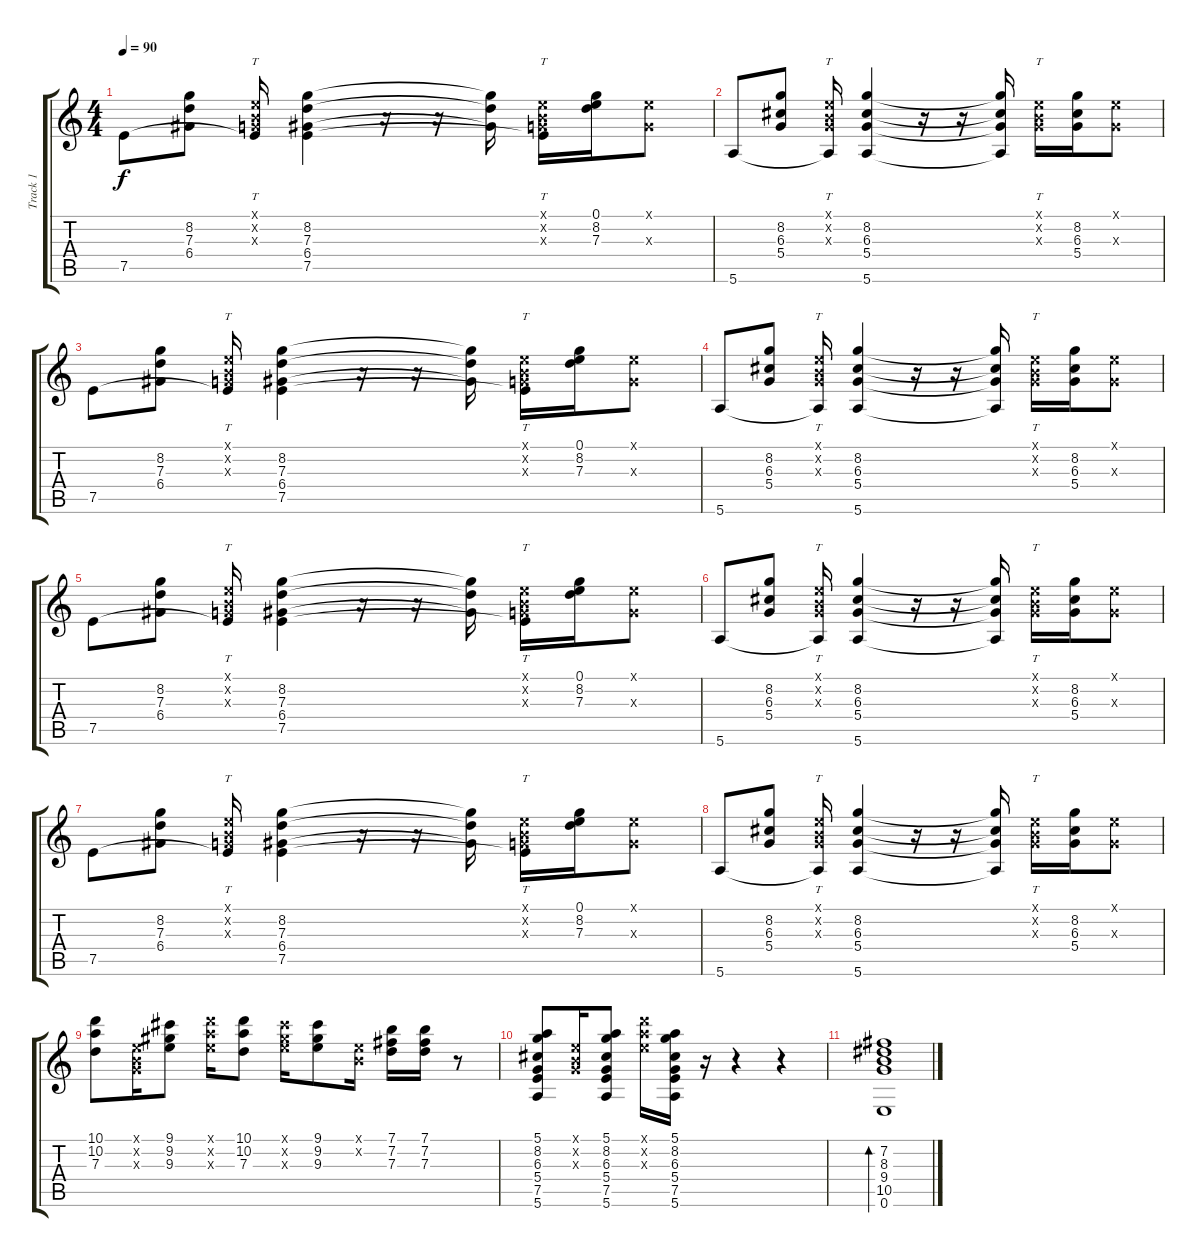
\track ("Track 1" "Track 1") {instrument acousticguitarsteel}
\staff {score tabs}
\tuning (E4 B3 G3 D3 A2 E2) {hide}
\ts (4 4)
\tempo 90
\clef g2
\ks c
7.5.8{dy f} (8.2 7.3 6.4).8 (0.1{x} 0.2{x} 0.3{x} 7.5{t}).16{tt} (8.2 7.3 6.4 7.5).4 r.16 r.16 (8.2{t} 7.3{t} 6.4{t}).16 (0.1{x} 0.2{x} 0.3{x} 7.5{t}).16{tt} (0.1 8.2 7.3).16 (0.1{x} 0.3{x}).8 |
5.6.8 (8.2 6.3 5.4).8 (0.1{x} 0.2{x} 0.3{x} 5.6{t}).16{tt} (8.2 6.3 5.4 5.6).4 r.16 r.16 (8.2{t} 6.3{t} 5.4{t} 5.6{t}).16 (0.1{x} 0.2{x} 0.3{x}).16{tt} (8.2 6.3 5.4).16 (0.1{x} 0.3{x}).8 |
7.5.8 (8.2 7.3 6.4).8 (0.1{x} 0.2{x} 0.3{x} 7.5{t}).16{tt} (8.2 7.3 6.4 7.5).4 r.16 r.16 (8.2{t} 7.3{t} 6.4{t}).16 (0.1{x} 0.2{x} 0.3{x} 7.5{t}).16{tt} (0.1 8.2 7.3).16 (0.1{x} 0.3{x}).8 |
5.6.8 (8.2 6.3 5.4).8 (0.1{x} 0.2{x} 0.3{x} 5.6{t}).16{tt} (8.2 6.3 5.4 5.6).4 r.16 r.16 (8.2{t} 6.3{t} 5.4{t} 5.6{t}).16 (0.1{x} 0.2{x} 0.3{x}).16{tt} (8.2 6.3 5.4).16 (0.1{x} 0.3{x}).8 |
7.5.8 (8.2 7.3 6.4).8 (0.1{x} 0.2{x} 0.3{x} 7.5{t}).16{tt} (8.2 7.3 6.4 7.5).4 r.16 r.16 (8.2{t} 7.3{t} 6.4{t}).16 (0.1{x} 0.2{x} 0.3{x} 7.5{t}).16{tt} (0.1 8.2 7.3).16 (0.1{x} 0.3{x}).8 |
5.6.8 (8.2 6.3 5.4).8 (0.1{x} 0.2{x} 0.3{x} 5.6{t}).16{tt} (8.2 6.3 5.4 5.6).4 r.16 r.16 (8.2{t} 6.3{t} 5.4{t} 5.6{t}).16 (0.1{x} 0.2{x} 0.3{x}).16{tt} (8.2 6.3 5.4).16 (0.1{x} 0.3{x}).8 |
7.5.8 (8.2 7.3 6.4).8 (0.1{x} 0.2{x} 0.3{x} 7.5{t}).16{tt} (8.2 7.3 6.4 7.5).4 r.16 r.16 (8.2{t} 7.3{t} 6.4{t}).16 (0.1{x} 0.2{x} 0.3{x} 7.5{t}).16{tt} (0.1 8.2 7.3).16 (0.1{x} 0.3{x}).8 |
5.6.8 (8.2 6.3 5.4).8 (0.1{x} 0.2{x} 0.3{x} 5.6{t}).16{tt} (8.2 6.3 5.4 5.6).4 r.16 r.16 (8.2{t} 6.3{t} 5.4{t} 5.6{t}).16 (0.1{x} 0.2{x} 0.3{x}).16{tt} (8.2 6.3 5.4).16 (0.1{x} 0.3{x}).8 |
(10.1 10.2 7.3).8 (0.1{x} 0.2{x} 0.3{x}).16 (9.1 9.2 9.3).8 (10.1{x} 10.2{x} 9.3{x}).16 (10.1 10.2 7.3).8 (9.1{x} 9.2{x} 9.3{x}).16 (9.1 9.2 9.3).8 (0.1{x} 0.2{x}).16 (7.1 7.2 7.3).16 (7.1 7.2 7.3).16 r.8 |
(5.1 8.2 6.3 5.4 7.5 5.6).8 (0.1{x} 0.2{x} 0.3{x}).16 (5.1 8.2 6.3 5.4 7.5 5.6).8 (10.1{x} 10.2{x} 9.3{x}).16 (5.1 8.2 6.3 5.4 7.5 5.6).16 r.16 r.4 r.4 |
(7.2 8.3 9.4 10.5 0.6).1{bd 480}
